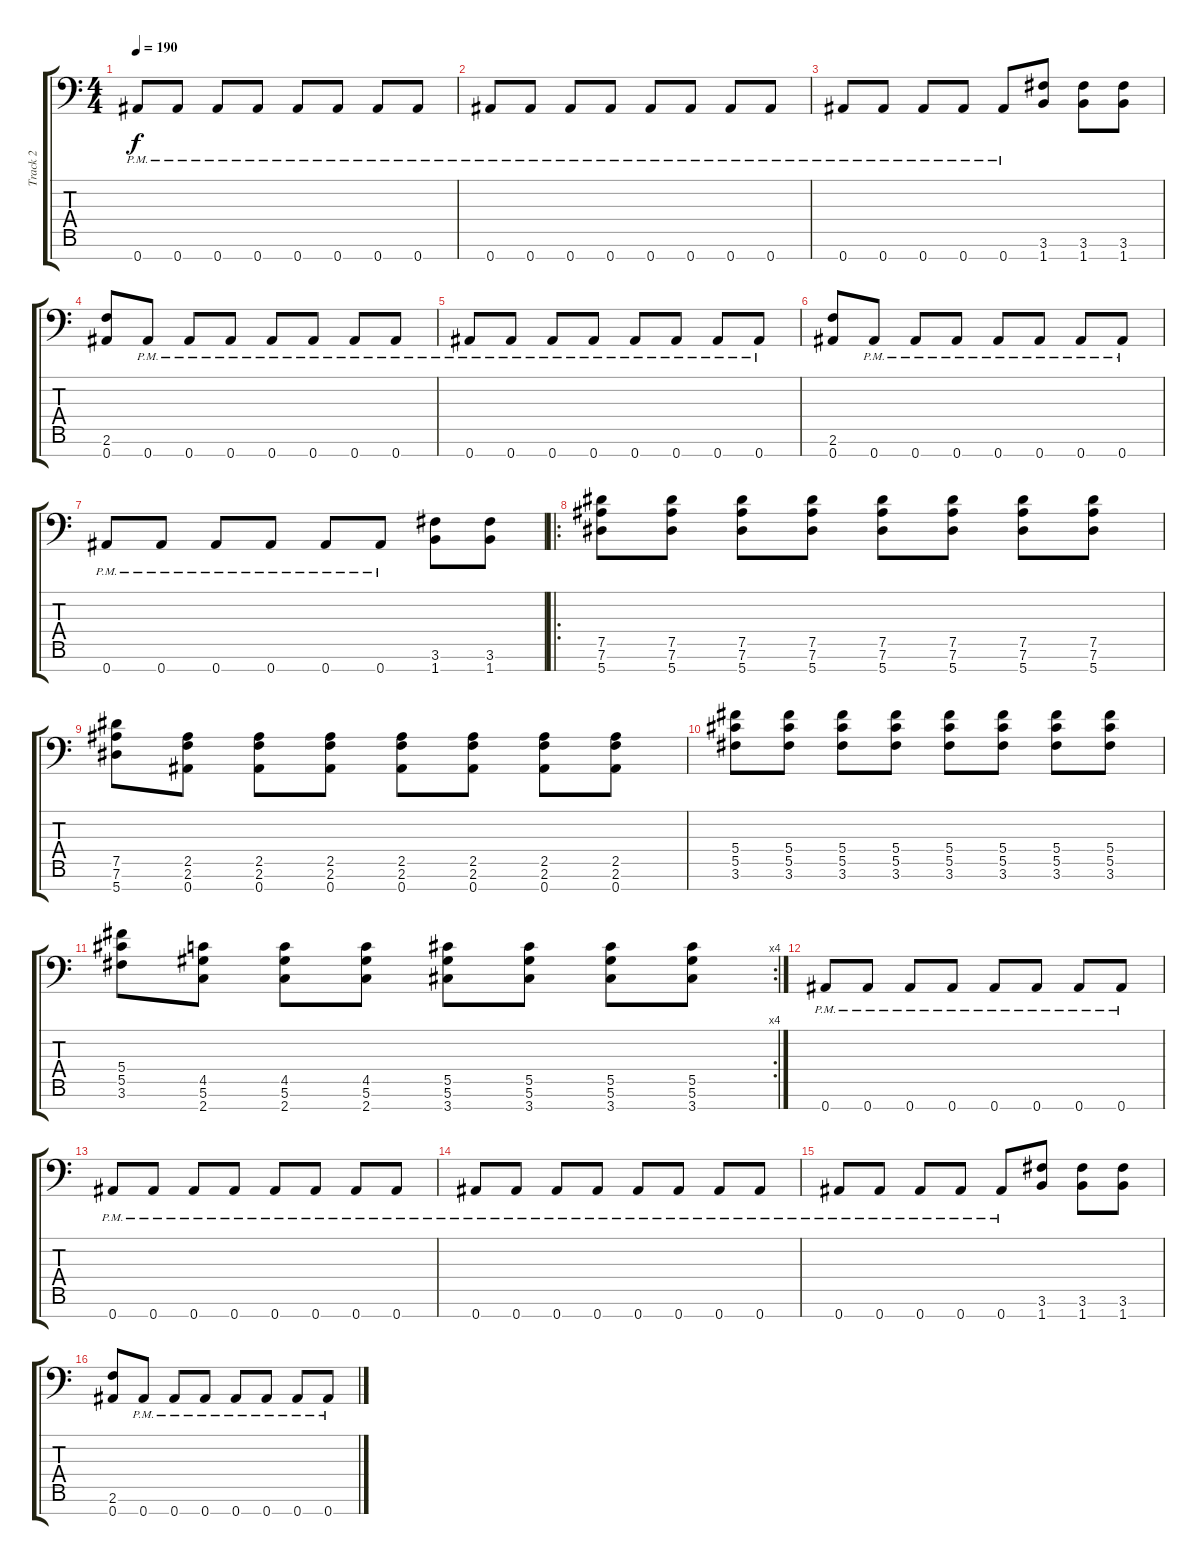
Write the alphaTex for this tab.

\track ("Track 2" "Track 2") {instrument distortionguitar}
\staff {score tabs}
\tuning (Eb4 Bb3 Gb3 Db3 Ab2 Eb2 Bb1) {hide}
\ts (4 4)
\tempo 190
\clef f4
\ks c
0.7{pm}.8{dy f} 0.7{pm}.8 0.7{pm}.8 0.7{pm}.8 0.7{pm}.8 0.7{pm}.8 0.7{pm}.8 0.7{pm}.8 |
0.7{pm}.8 0.7{pm}.8 0.7{pm}.8 0.7{pm}.8 0.7{pm}.8 0.7{pm}.8 0.7{pm}.8 0.7{pm}.8 |
0.7{pm}.8 0.7{pm}.8 0.7{pm}.8 0.7{pm}.8 0.7{pm}.8 (3.6 1.7).8 (3.6 1.7).8 (3.6 1.7).8 |
(2.6 0.7).8 0.7{pm}.8 0.7{pm}.8 0.7{pm}.8 0.7{pm}.8 0.7{pm}.8 0.7{pm}.8 0.7{pm}.8 |
0.7{pm}.8 0.7{pm}.8 0.7{pm}.8 0.7{pm}.8 0.7{pm}.8 0.7{pm}.8 0.7{pm}.8 0.7{pm}.8 |
(2.6 0.7).8 0.7{pm}.8 0.7{pm}.8 0.7{pm}.8 0.7{pm}.8 0.7{pm}.8 0.7{pm}.8 0.7{pm}.8 |
0.7{pm}.8 0.7{pm}.8 0.7{pm}.8 0.7{pm}.8 0.7{pm}.8 0.7{pm}.8 (3.6 1.7).8 (3.6 1.7).8 |
\ro
(7.5 7.6 5.7).8 (7.5 7.6 5.7).8 (7.5 7.6 5.7).8 (7.5 7.6 5.7).8 (7.5 7.6 5.7).8 (7.5 7.6 5.7).8 (7.5 7.6 5.7).8 (7.5 7.6 5.7).8 |
(7.5 7.6 5.7).8 (2.5 2.6 0.7).8 (2.5 2.6 0.7).8 (2.5 2.6 0.7).8 (2.5 2.6 0.7).8 (2.5 2.6 0.7).8 (2.5 2.6 0.7).8 (2.5 2.6 0.7).8 |
(5.4 5.5 3.6).8 (5.4 5.5 3.6).8 (5.4 5.5 3.6).8 (5.4 5.5 3.6).8 (5.4 5.5 3.6).8 (5.4 5.5 3.6).8 (5.4 5.5 3.6).8 (5.4 5.5 3.6).8 |
\rc 4
(5.4 5.5 3.6).8 (4.5 5.6 2.7).8 (4.5 5.6 2.7).8 (4.5 5.6 2.7).8 (5.5 5.6 3.7).8 (5.5 5.6 3.7).8 (5.5 5.6 3.7).8 (5.5 5.6 3.7).8 |
0.7{pm}.8 0.7{pm}.8 0.7{pm}.8 0.7{pm}.8 0.7{pm}.8 0.7{pm}.8 0.7{pm}.8 0.7{pm}.8 |
0.7{pm}.8 0.7{pm}.8 0.7{pm}.8 0.7{pm}.8 0.7{pm}.8 0.7{pm}.8 0.7{pm}.8 0.7{pm}.8 |
0.7{pm}.8 0.7{pm}.8 0.7{pm}.8 0.7{pm}.8 0.7{pm}.8 0.7{pm}.8 0.7{pm}.8 0.7{pm}.8 |
0.7{pm}.8 0.7{pm}.8 0.7{pm}.8 0.7{pm}.8 0.7{pm}.8 (3.6 1.7).8 (3.6 1.7).8 (3.6 1.7).8 |
(2.6 0.7).8 0.7{pm}.8 0.7{pm}.8 0.7{pm}.8 0.7{pm}.8 0.7{pm}.8 0.7{pm}.8 0.7{pm}.8
